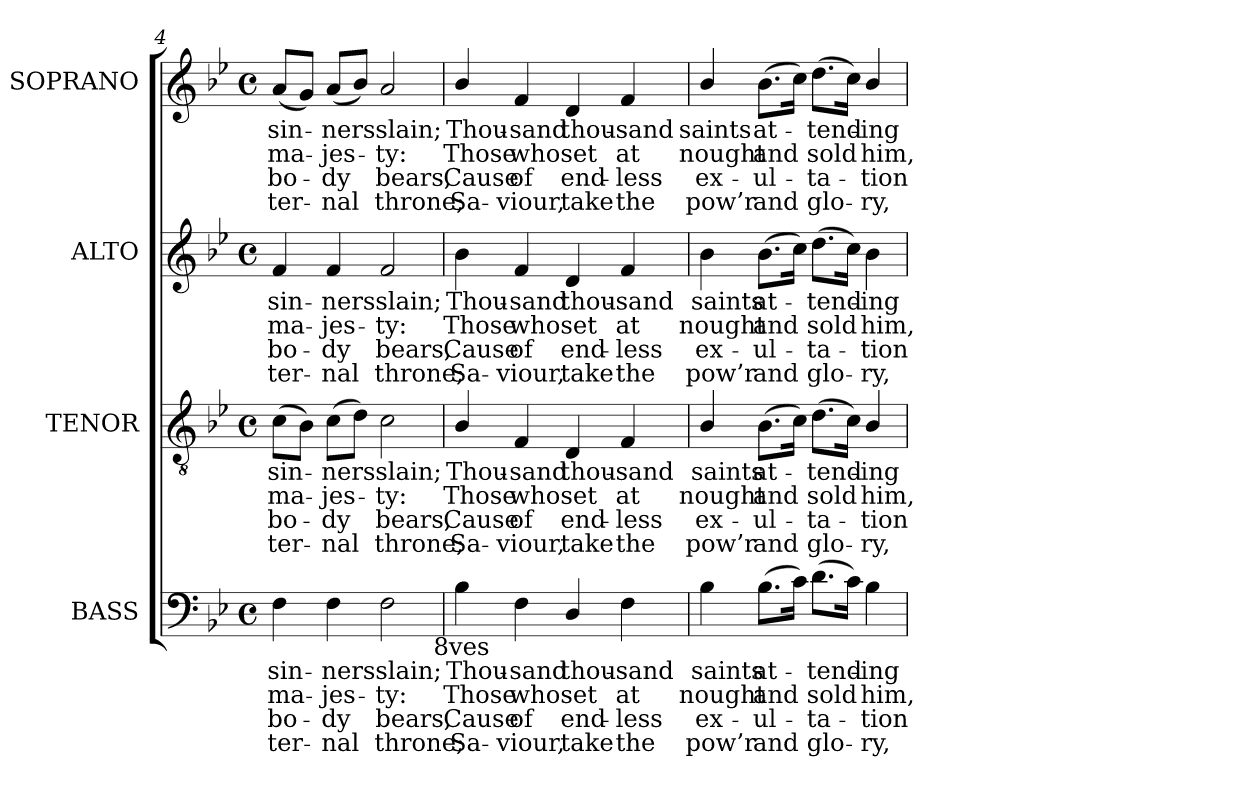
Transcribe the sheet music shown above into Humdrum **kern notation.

**kern	**text	**text	**text	**text	**kern	**text	**text	**text	**text	**kern	**text	**text	**text	**text	**kern	**text	**text	**text	**text
*part4	*part4	*part4	*part4	*part4	*part3	*part3	*part3	*part3	*part3	*part2	*part2	*part2	*part2	*part2	*part1	*part1	*part1	*part1	*part1
*staff4	*staff4	*staff4	*staff4	*staff4	*staff3	*staff3	*staff3	*staff3	*staff3	*staff2	*staff2	*staff2	*staff2	*staff2	*staff1	*staff1	*staff1	*staff1	*staff1
*I"BASS	*	*	*	*	*I"TENOR	*	*	*	*	*I"ALTO	*	*	*	*	*I"SOPRANO	*	*	*	*
*I'B.	*	*	*	*	*I'T.	*	*	*	*	*I'A.	*	*	*	*	*I'S.	*	*	*	*
*clefF4	*	*	*	*	*clefGv2	*	*	*	*	*clefG2	*	*	*	*	*clefG2	*	*	*	*
*	*	*	*	*	*ITrd7c12	*	*	*	*	*	*	*	*	*	*	*	*	*	*
*k[b-e-]	*	*	*	*	*k[b-e-]	*	*	*	*	*k[b-e-]	*	*	*	*	*k[b-e-]	*	*	*	*
*B-:	*	*	*	*	*B-:	*	*	*	*	*B-:	*	*	*	*	*B-:	*	*	*	*
*M4/4	*	*	*	*	*M4/4	*	*	*	*	*M4/4	*	*	*	*	*M4/4	*	*	*	*
*met(c)	*	*	*	*	*met(c)	*	*	*	*	*met(c)	*	*	*	*	*met(c)	*	*	*	*
=4	=4	=4	=4	=4	=4	=4	=4	=4	=4	=4	=4	=4	=4	=4	=4	=4	=4	=4	=4
!	!LO:LY:b:color=#000000	!LO:LY:b:color=#000000	!LO:LY:b:color=#000000	!LO:LY:b:color=#000000	!	!	!	!	!	!	!	!	!	!	!	!	!	!	!
!	!	!	!	!	!	!LO:LY:b:color=#000000	!LO:LY:b:color=#000000	!LO:LY:b:color=#000000	!LO:LY:b:color=#000000	!	!	!	!	!	!	!	!	!	!
!	!	!	!	!	!	!	!	!	!	!	!LO:LY:b:color=#000000	!LO:LY:b:color=#000000	!LO:LY:b:color=#000000	!LO:LY:b:color=#000000	!	!	!	!	!
!	!	!	!	!	!	!	!	!	!	!	!	!	!	!	!	!LO:LY:b:color=#000000	!LO:LY:b:color=#000000	!LO:LY:b:color=#000000	!LO:LY:b:color=#000000
4Fi\	sin-	ma-	-bo-	-ter-	(8Ci\L	sin-	ma-	-bo-	-ter-	4fi/	sin-	ma-	-bo-	-ter-	(8ai/L	sin-	ma-	-bo-	ter-
.	.	.	.	.	8BB-i\J)	.	.	.	.	.	.	.	.	.	8gi/J)	.	.	.	.
!	!LO:LY:b:color=#000000	!LO:LY:b:color=#000000	!LO:LY:b:color=#000000	!LO:LY:b:color=#000000	!	!	!	!	!	!	!	!	!	!	!	!	!	!	!
!	!	!	!	!	!	!LO:LY:b:color=#000000	!LO:LY:b:color=#000000	!LO:LY:b:color=#000000	!LO:LY:b:color=#000000	!	!	!	!	!	!	!	!	!	!
!	!	!	!	!	!	!	!	!	!	!	!LO:LY:b:color=#000000	!LO:LY:b:color=#000000	!LO:LY:b:color=#000000	!LO:LY:b:color=#000000	!	!	!	!	!
!	!	!	!	!	!	!	!	!	!	!	!	!	!	!	!	!LO:LY:b:color=#000000	!LO:LY:b:color=#000000	!LO:LY:b:color=#000000	!LO:LY:b:color=#000000
4Fi\	-ners	-jes-	-dy	nal	(8Ci\L	-ners	-jes-	-dy	nal	4fi/	-ners	-jes-	-dy	nal	(8ai/L	-ners	-jes-	dy	-nal
.	.	.	.	.	8Di\J)	.	.	.	.	.	.	.	.	.	8b-i/J)	.	.	.	.
!	!LO:LY:b:color=#000000	!LO:LY:b:color=#000000	!LO:LY:b:color=#000000	!LO:LY:b:color=#000000	!	!	!	!	!	!	!	!	!	!	!	!	!	!	!
!	!	!	!	!	!	!LO:LY:b:color=#000000	!LO:LY:b:color=#000000	!LO:LY:b:color=#000000	!LO:LY:b:color=#000000	!	!	!	!	!	!	!	!	!	!
!	!	!	!	!	!	!	!	!	!	!	!LO:LY:b:color=#000000	!LO:LY:b:color=#000000	!LO:LY:b:color=#000000	!LO:LY:b:color=#000000	!	!	!	!	!
!	!	!	!	!	!	!	!	!	!	!	!	!	!	!	!	!LO:LY:b:color=#000000	!LO:LY:b:color=#000000	!LO:LY:b:color=#000000	!LO:LY:b:color=#000000
2Fi\	slain;	-ty:	bears,	throne;	2Ci\	slain;	-ty:	bears,	throne;	2fi/	slain;	-ty:	bears,	throne;	2ai/	slain;	-ty:	bears,	throne;
!!LO:LB:g=z
=5	=5	=5	=5	=5	=5	=5	=5	=5	=5	=5	=5	=5	=5	=5	=5	=5	=5	=5	=5
!	!LO:LY:b:color=#000000	!LO:LY:b:color=#000000	!LO:LY:b:color=#000000	!LO:LY:b:color=#000000	!	!	!	!	!	!	!	!	!	!	!	!	!	!	!
!	!	!	!	!	!	!LO:LY:b:color=#000000	!LO:LY:b:color=#000000	!LO:LY:b:color=#000000	!LO:LY:b:color=#000000	!	!	!	!	!	!	!	!	!	!
!	!	!	!	!	!	!	!	!	!	!	!LO:LY:b:color=#000000	!LO:LY:b:color=#000000	!LO:LY:b:color=#000000	!LO:LY:b:color=#000000	!	!	!	!	!
!	!	!	!	!	!	!	!	!	!	!	!	!	!	!	!	!LO:LY:b:color=#000000	!LO:LY:b:color=#000000	!LO:LY:b:color=#000000	!LO:LY:b:color=#000000
*^	*	*	*	*	*	*	*	*	*	*	*	*	*	*	*	*	*	*	*
4B-i\	8ryy	Thou-	Those	Cause	Sa-	4BB-i/	Thou-	Those	Cause	Sa-	4b-i\	Thou-	Those	Cause	Sa-	4b-i/	Thou-	Those	-Cause	Sa-
.	128...ryy	.	.	.	.	.	.	.	.	.	.	.	.	.	.	.	.	.	.	.
!	!LO:TX:b:rj:t=8ves	!	!	!	!	!	!	!	!	!	!	!	!	!	!	!	!	!	!	!
.	2ryy	.	.	.	.	.	.	.	.	.	.	.	.	.	.	.	.	.	.	.
!	!	!LO:LY:b:color=#000000	!LO:LY:b:color=#000000	!LO:LY:b:color=#000000	!LO:LY:b:color=#000000	!	!	!	!	!	!	!	!	!	!	!	!	!	!	!
!	!	!	!	!	!	!	!LO:LY:b:color=#000000	!LO:LY:b:color=#000000	!LO:LY:b:color=#000000	!LO:LY:b:color=#000000	!	!	!	!	!	!	!	!	!	!
!	!	!	!	!	!	!	!	!	!	!	!	!LO:LY:b:color=#000000	!LO:LY:b:color=#000000	!LO:LY:b:color=#000000	!LO:LY:b:color=#000000	!	!	!	!	!
!	!	!	!	!	!	!	!	!	!	!	!	!	!	!	!	!	!LO:LY:b:color=#000000	!LO:LY:b:color=#000000	!LO:LY:b:color=#000000	!LO:LY:b:color=#000000
4Fi\	.	-sand	who	-of	viour,	4FFi/	-sand	who	-of	viour,	4fi/	-sand	who	-of	viour,	4fi/	-sand	who	of	viour,
!	!	!LO:LY:b:color=#000000	!LO:LY:b:color=#000000	!LO:LY:b:color=#000000	!LO:LY:b:color=#000000	!	!	!	!	!	!	!	!	!	!	!	!	!	!	!
!	!	!	!	!	!	!	!LO:LY:b:color=#000000	!LO:LY:b:color=#000000	!LO:LY:b:color=#000000	!LO:LY:b:color=#000000	!	!	!	!	!	!	!	!	!	!
!	!	!	!	!	!	!	!	!	!	!	!	!LO:LY:b:color=#000000	!LO:LY:b:color=#000000	!LO:LY:b:color=#000000	!LO:LY:b:color=#000000	!	!	!	!	!
!	!	!	!	!	!	!	!	!	!	!	!	!	!	!	!	!	!LO:LY:b:color=#000000	!LO:LY:b:color=#000000	!LO:LY:b:color=#000000	!LO:LY:b:color=#000000
4Di/	.	thou-	set	end-	-take	4DDi/	thou-	set	end-	-take	4di/	thou-	set	end-	-take	4di/	thou-	set	end-	take
.	4ryy	.	.	.	.	.	.	.	.	.	.	.	.	.	.	.	.	.	.	.
!	!	!LO:LY:b:color=#000000	!LO:LY:b:color=#000000	!LO:LY:b:color=#000000	!LO:LY:b:color=#000000	!	!	!	!	!	!	!	!	!	!	!	!	!	!	!
!	!	!	!	!	!	!	!LO:LY:b:color=#000000	!LO:LY:b:color=#000000	!LO:LY:b:color=#000000	!LO:LY:b:color=#000000	!	!	!	!	!	!	!	!	!	!
!	!	!	!	!	!	!	!	!	!	!	!	!LO:LY:b:color=#000000	!LO:LY:b:color=#000000	!LO:LY:b:color=#000000	!LO:LY:b:color=#000000	!	!	!	!	!
!	!	!	!	!	!	!	!	!	!	!	!	!	!	!	!	!	!LO:LY:b:color=#000000	!LO:LY:b:color=#000000	!LO:LY:b:color=#000000	!LO:LY:b:color=#000000
4Fi\	.	-sand	at	less	the	4FFi/	-sand	at	less	the	4fi/	-sand	at	less	the	4fi/	-sand	at	less	-the
.	16ryy	.	.	.	.	.	.	.	.	.	.	.	.	.	.	.	.	.	.	.
.	32ryy	.	.	.	.	.	.	.	.	.	.	.	.	.	.	.	.	.	.	.
.	64ryy	.	.	.	.	.	.	.	.	.	.	.	.	.	.	.	.	.	.	.
.	1024ryy	.	.	.	.	.	.	.	.	.	.	.	.	.	.	.	.	.	.	.
*v	*v	*	*	*	*	*	*	*	*	*	*	*	*	*	*	*	*	*	*	*
=6	=6	=6	=6	=6	=6	=6	=6	=6	=6	=6	=6	=6	=6	=6	=6	=6	=6	=6	=6
*^	*	*	*	*	*	*	*	*	*	*	*	*	*	*	*	*	*	*	*
!	!	!LO:LY:b:color=#000000	!LO:LY:b:color=#000000	!LO:LY:b:color=#000000	!LO:LY:b:color=#000000	!	!	!	!	!	!	!	!	!	!	!	!	!	!	!
*v	*v	*	*	*	*	*	*	*	*	*	*	*	*	*	*	*	*	*	*	*
*^	*	*	*	*	*	*	*	*	*	*	*	*	*	*	*	*	*	*	*
!	!	!	!	!	!	!	!LO:LY:b:color=#000000	!LO:LY:b:color=#000000	!LO:LY:b:color=#000000	!LO:LY:b:color=#000000	!	!	!	!	!	!	!	!	!	!
*v	*v	*	*	*	*	*	*	*	*	*	*	*	*	*	*	*	*	*	*	*
*^	*	*	*	*	*	*	*	*	*	*	*	*	*	*	*	*	*	*	*
!	!	!	!	!	!	!	!	!	!	!	!	!LO:LY:b:color=#000000	!LO:LY:b:color=#000000	!LO:LY:b:color=#000000	!LO:LY:b:color=#000000	!	!	!	!	!
*v	*v	*	*	*	*	*	*	*	*	*	*	*	*	*	*	*	*	*	*	*
*^	*	*	*	*	*	*	*	*	*	*	*	*	*	*	*	*	*	*	*
!	!	!	!	!	!	!	!	!	!	!	!	!	!	!	!	!	!LO:LY:b:color=#000000	!LO:LY:b:color=#000000	!LO:LY:b:color=#000000	!LO:LY:b:color=#000000
*v	*v	*	*	*	*	*	*	*	*	*	*	*	*	*	*	*	*	*	*	*
4B-i\	saints	nought	ex-	-pow’r	4BB-i/	saints	nought	ex-	-pow’r	4b-i\	saints	nought	ex-	-pow’r	4b-i/	saints	nought	ex-	pow’r
!	!LO:LY:b:color=#000000	!LO:LY:b:color=#000000	!LO:LY:b:color=#000000	!LO:LY:b:color=#000000	!	!	!	!	!	!	!	!	!	!	!	!	!	!	!
!	!	!	!	!	!	!LO:LY:b:color=#000000	!LO:LY:b:color=#000000	!LO:LY:b:color=#000000	!LO:LY:b:color=#000000	!	!	!	!	!	!	!	!	!	!
!	!	!	!	!	!	!	!	!	!	!	!LO:LY:b:color=#000000	!LO:LY:b:color=#000000	!LO:LY:b:color=#000000	!LO:LY:b:color=#000000	!	!	!	!	!
!	!	!	!	!	!	!	!	!	!	!	!	!	!	!	!	!LO:LY:b:color=#000000	!LO:LY:b:color=#000000	!LO:LY:b:color=#000000	!LO:LY:b:color=#000000
(8.B-i\L	at-	and	ul-	-and	(8.BB-i\L	at-	and	ul-	-and	(8.b-i\L	at-	and	ul-	-and	(8.b-i\L	at-	and	ul-	-and
16ci\Jk)	.	.	.	.	16Ci\Jk)	.	.	.	.	16cci\Jk)	.	.	.	.	16cci\Jk)	.	.	.	.
!	!LO:LY:b:color=#000000	!LO:LY:b:color=#000000	!LO:LY:b:color=#000000	!LO:LY:b:color=#000000	!	!	!	!	!	!	!	!	!	!	!	!	!	!	!
!	!	!	!	!	!	!LO:LY:b:color=#000000	!LO:LY:b:color=#000000	!LO:LY:b:color=#000000	!LO:LY:b:color=#000000	!	!	!	!	!	!	!	!	!	!
!	!	!	!	!	!	!	!	!	!	!	!LO:LY:b:color=#000000	!LO:LY:b:color=#000000	!LO:LY:b:color=#000000	!LO:LY:b:color=#000000	!	!	!	!	!
!	!	!	!	!	!	!	!	!	!	!	!	!	!	!	!	!LO:LY:b:color=#000000	!LO:LY:b:color=#000000	!LO:LY:b:color=#000000	!LO:LY:b:color=#000000
(8.di\L	-tend-	sold	ta-	-glo-	(8.Di\L	-tend-	sold	ta-	-glo-	(8.ddi\L	-tend-	sold	ta-	-glo-	(8.ddi\L	-tend-	sold	-ta-	-glo-
16ci\Jk)	.	.	.	.	16Ci\Jk)	.	.	.	.	16cci\Jk)	.	.	.	.	16cci\Jk)	.	.	.	.
!	!LO:LY:b:color=#000000	!LO:LY:b:color=#000000	!LO:LY:b:color=#000000	!LO:LY:b:color=#000000	!	!	!	!	!	!	!	!	!	!	!	!	!	!	!
!	!	!	!	!	!	!LO:LY:b:color=#000000	!LO:LY:b:color=#000000	!LO:LY:b:color=#000000	!LO:LY:b:color=#000000	!	!	!	!	!	!	!	!	!	!
!	!	!	!	!	!	!	!	!	!	!	!LO:LY:b:color=#000000	!LO:LY:b:color=#000000	!LO:LY:b:color=#000000	!LO:LY:b:color=#000000	!	!	!	!	!
!	!	!	!	!	!	!	!	!	!	!	!	!	!	!	!	!LO:LY:b:color=#000000	!LO:LY:b:color=#000000	!LO:LY:b:color=#000000	!LO:LY:b:color=#000000
4B-i\	-ing	him,	-tion	ry,	4BB-i/	-ing	him,	-tion	ry,	4b-i\	-ing	him,	-tion	ry,	4b-i/	-ing	him,	tion	-ry,
=	=	=	=	=	=	=	=	=	=	=	=	=	=	=	=	=	=	=	=
*-	*-	*-	*-	*-	*-	*-	*-	*-	*-	*-	*-	*-	*-	*-	*-	*-	*-	*-	*-
